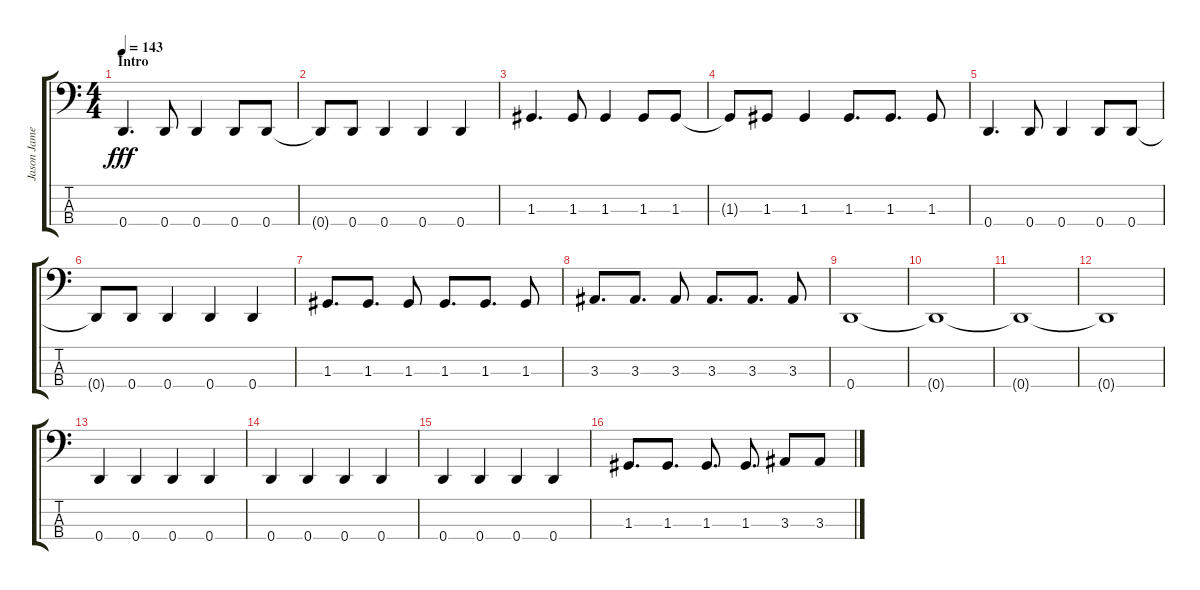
\track ("Jason James" "Jason Jame") {instrument electricbassfinger}
\staff {score tabs}
\tuning (F2 C2 G1 D1) {hide}
\ts (4 4)
\section ("" "Intro")
\tempo 143
\clef f4
\ks c
0.4.4{d dy fff instrument electricbassfinger} 0.4.8 0.4.4 0.4.8 0.4.8 |
0.4{t}.8 0.4.8 0.4.4 0.4.4 0.4.4 |
1.3.4{d} 1.3.8 1.3.4 1.3.8 1.3.8 |
1.3{t}.8 1.3.8 1.3.4 1.3.8{d} 1.3.8{d} 1.3.8 |
0.4.4{d} 0.4.8 0.4.4 0.4.8 0.4.8 |
0.4{t}.8 0.4.8 0.4.4 0.4.4 0.4.4 |
1.3.8{d} 1.3.8{d} 1.3.8 1.3.8{d} 1.3.8{d} 1.3.8 |
3.3.8{d} 3.3.8{d} 3.3.8 3.3.8{d} 3.3.8{d} 3.3.8 |
0.4.1 |
0.4{t}.1 |
0.4{t}.1 |
0.4{t}.1 |
0.4.4 0.4.4 0.4.4 0.4.4 |
0.4.4 0.4.4 0.4.4 0.4.4 |
0.4.4 0.4.4 0.4.4 0.4.4 |
1.3.8{d} 1.3.8{d} 1.3.8{d} 1.3.8{d} 3.3.8 3.3.8
